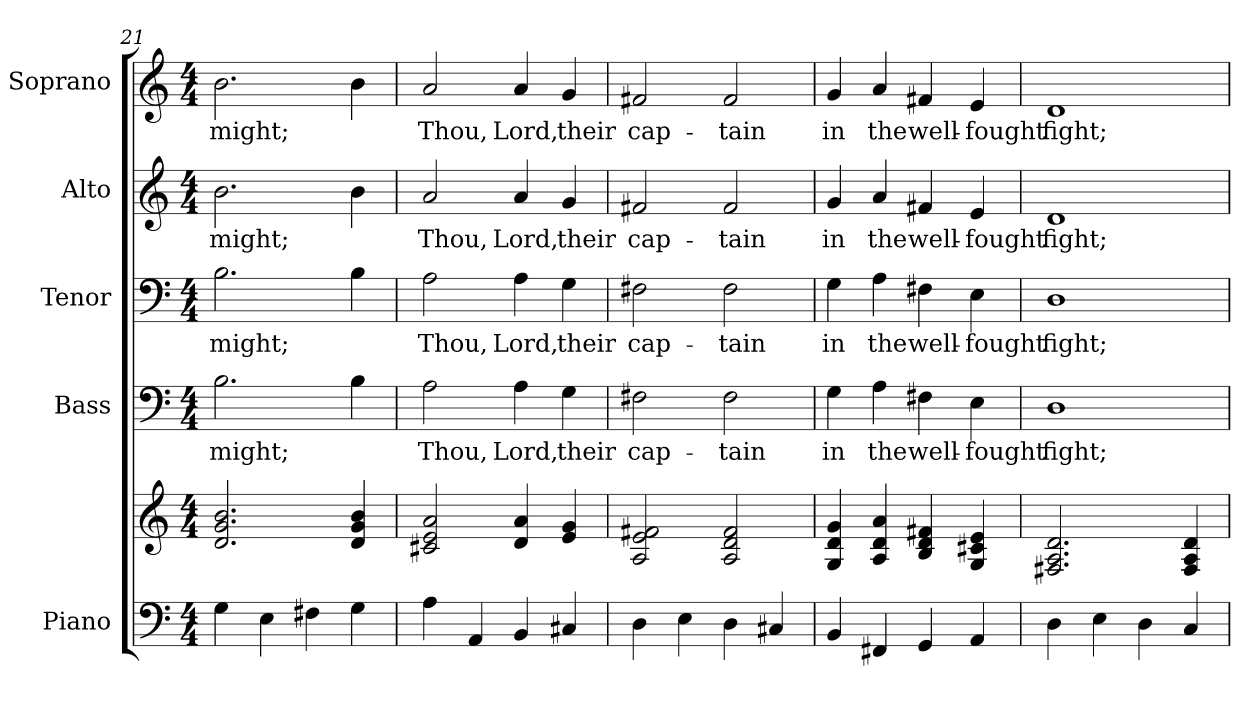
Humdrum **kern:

**kern	**kern	**kern	**text	**kern	**text	**kern	**text	**kern	**text
*part5	*part5	*part4	*part4	*part3	*part3	*part2	*part2	*part1	*part1
*staff6	*staff5	*staff4	*staff4	*staff3	*staff3	*staff2	*staff2	*staff1	*staff1
*I"Piano	*	*I"Bass	*	*I"Tenor	*	*I"Alto	*	*I"Soprano	*
*I'Pno.	*	*I'B.	*	*I'T.	*	*I'A.	*	*I'S.	*
*clefF4	*clefG2	*clefF4	*	*clefF4	*	*clefG2	*	*clefG2	*
*k[]	*k[]	*k[]	*	*k[]	*	*k[]	*	*k[]	*
*C:	*C:	*C:	*	*C:	*	*C:	*	*C:	*
*M4/4	*M4/4	*M4/4	*	*M4/4	*	*M4/4	*	*M4/4	*
=21	=21	=21	=21	=21	=21	=21	=21	=21	=21
!	!	!	!LO:LY:b:color=#000000	!	!	!	!	!	!
!	!	!	!	!	!LO:LY:b:color=#000000	!	!	!	!
!	!	!	!	!	!	!	!LO:LY:b:color=#000000	!	!
!	!	!	!	!	!	!	!	!	!LO:LY:b:color=#000000
4Gi\	2.di/ 2.gi 2.bi	2.Bi\	might;	2.Bi\	might;	2.bi\	might;	2.bi\	might;
4Ei\	.	.	.	.	.	.	.	.	.
4F#Xi\	.	.	.	.	.	.	.	.	.
4Gi\	4di/ 4gi 4bi	4Bi\	.	4Bi\	.	4bi\	.	4bi\	.
!!LO:PB:g=z
=22	=22	=22	=22	=22	=22	=22	=22	=22	=22
!	!	!	!LO:LY:b:color=#000000	!	!	!	!	!	!
!	!	!	!	!	!LO:LY:b:color=#000000	!	!	!	!
!	!	!	!	!	!	!	!LO:LY:b:color=#000000	!	!
!	!	!	!	!	!	!	!	!	!LO:LY:b:color=#000000
4Ai\	2c#Xi/ 2ei 2ai	2Ai\	Thou,	2Ai\	Thou,	2ai/	Thou,	2ai/	Thou,
4AAi/	.	.	.	.	.	.	.	.	.
!	!	!	!LO:LY:b:color=#000000	!	!	!	!	!	!
!	!	!	!	!	!LO:LY:b:color=#000000	!	!	!	!
!	!	!	!	!	!	!	!LO:LY:b:color=#000000	!	!
!	!	!	!	!	!	!	!	!	!LO:LY:b:color=#000000
4BBi/	4di/ 4ai	4Ai\	Lord,	4Ai\	Lord,	4ai/	Lord,	4ai/	Lord,
!	!	!	!LO:LY:b:color=#000000	!	!	!	!	!	!
!	!	!	!	!	!LO:LY:b:color=#000000	!	!	!	!
!	!	!	!	!	!	!	!LO:LY:b:color=#000000	!	!
!	!	!	!	!	!	!	!	!	!LO:LY:b:color=#000000
4C#Xi/	4ei/ 4gi	4Gi\	their	4Gi\	their	4gi/	their	4gi/	their
=23	=23	=23	=23	=23	=23	=23	=23	=23	=23
!	!	!	!LO:LY:b:color=#000000	!	!	!	!	!	!
!	!	!	!	!	!LO:LY:b:color=#000000	!	!	!	!
!	!	!	!	!	!	!	!LO:LY:b:color=#000000	!	!
!	!	!	!	!	!	!	!	!	!LO:LY:b:color=#000000
4Di\	2Ai/ 2ei 2f#Xi	2F#Xi\	cap-	2F#Xi\	cap-	2f#Xi/	cap-	2f#Xi/	cap-
4Ei\	.	.	.	.	.	.	.	.	.
!	!	!	!LO:LY:b:color=#000000	!	!	!	!	!	!
!	!	!	!	!	!LO:LY:b:color=#000000	!	!	!	!
!	!	!	!	!	!	!	!LO:LY:b:color=#000000	!	!
!	!	!	!	!	!	!	!	!	!LO:LY:b:color=#000000
4Di\	2Ai/ 2di 2f#i	2F#i\	tain	2F#i\	tain	2f#i/	tain	2f#i/	tain
4C#Xi/	.	.	.	.	.	.	.	.	.
!!LO:PB:g=z
=24	=24	=24	=24	=24	=24	=24	=24	=24	=24
!	!	!	!LO:LY:b:color=#000000	!	!	!	!	!	!
!	!	!	!	!	!LO:LY:b:color=#000000	!	!	!	!
!	!	!	!	!	!	!	!LO:LY:b:color=#000000	!	!
!	!	!	!	!	!	!	!	!	!LO:LY:b:color=#000000
4BBi/	4Gi/ 4di 4gi	4Gi\	in	4Gi\	in	4gi/	in	4gi/	in
!	!	!	!LO:LY:b:color=#000000	!	!	!	!	!	!
!	!	!	!	!	!LO:LY:b:color=#000000	!	!	!	!
!	!	!	!	!	!	!	!LO:LY:b:color=#000000	!	!
!	!	!	!	!	!	!	!	!	!LO:LY:b:color=#000000
4FF#Xi/	4Ai/ 4di 4ai	4Ai\	the	4Ai\	the	4ai/	the	4ai/	the
!	!	!	!LO:LY:b:color=#000000	!	!	!	!	!	!
!	!	!	!	!	!LO:LY:b:color=#000000	!	!	!	!
!	!	!	!	!	!	!	!LO:LY:b:color=#000000	!	!
!	!	!	!	!	!	!	!	!	!LO:LY:b:color=#000000
4GGi/	4Bi/ 4di 4f#Xi	4F#Xi\	well-	4F#Xi\	well-	4f#Xi/	well-	4f#Xi/	well-
!	!	!	!LO:LY:b:color=#000000	!	!	!	!	!	!
!	!	!	!	!	!LO:LY:b:color=#000000	!	!	!	!
!	!	!	!	!	!	!	!LO:LY:b:color=#000000	!	!
!	!	!	!	!	!	!	!	!	!LO:LY:b:color=#000000
4AAi/	4Gi/ 4c#Xi 4ei	4Ei\	fought	4Ei\	fought	4ei/	fought	4ei/	fought
=25	=25	=25	=25	=25	=25	=25	=25	=25	=25
!	!	!	!LO:LY:b:color=#000000	!	!	!	!	!	!
!	!	!	!	!	!LO:LY:b:color=#000000	!	!	!	!
!	!	!	!	!	!	!	!LO:LY:b:color=#000000	!	!
!	!	!	!	!	!	!	!	!	!LO:LY:b:color=#000000
4Di\	2.F#Xi/ 2.Ai 2.di	1Di	fight;	1Di	fight;	1di	fight;	1di	fight;
4Ei\	.	.	.	.	.	.	.	.	.
4Di\	.	.	.	.	.	.	.	.	.
4Ci/	4F#i/ 4Ai 4di	.	.	.	.	.	.	.	.
=	=	=	=	=	=	=	=	=	=
*-	*-	*-	*-	*-	*-	*-	*-	*-	*-
